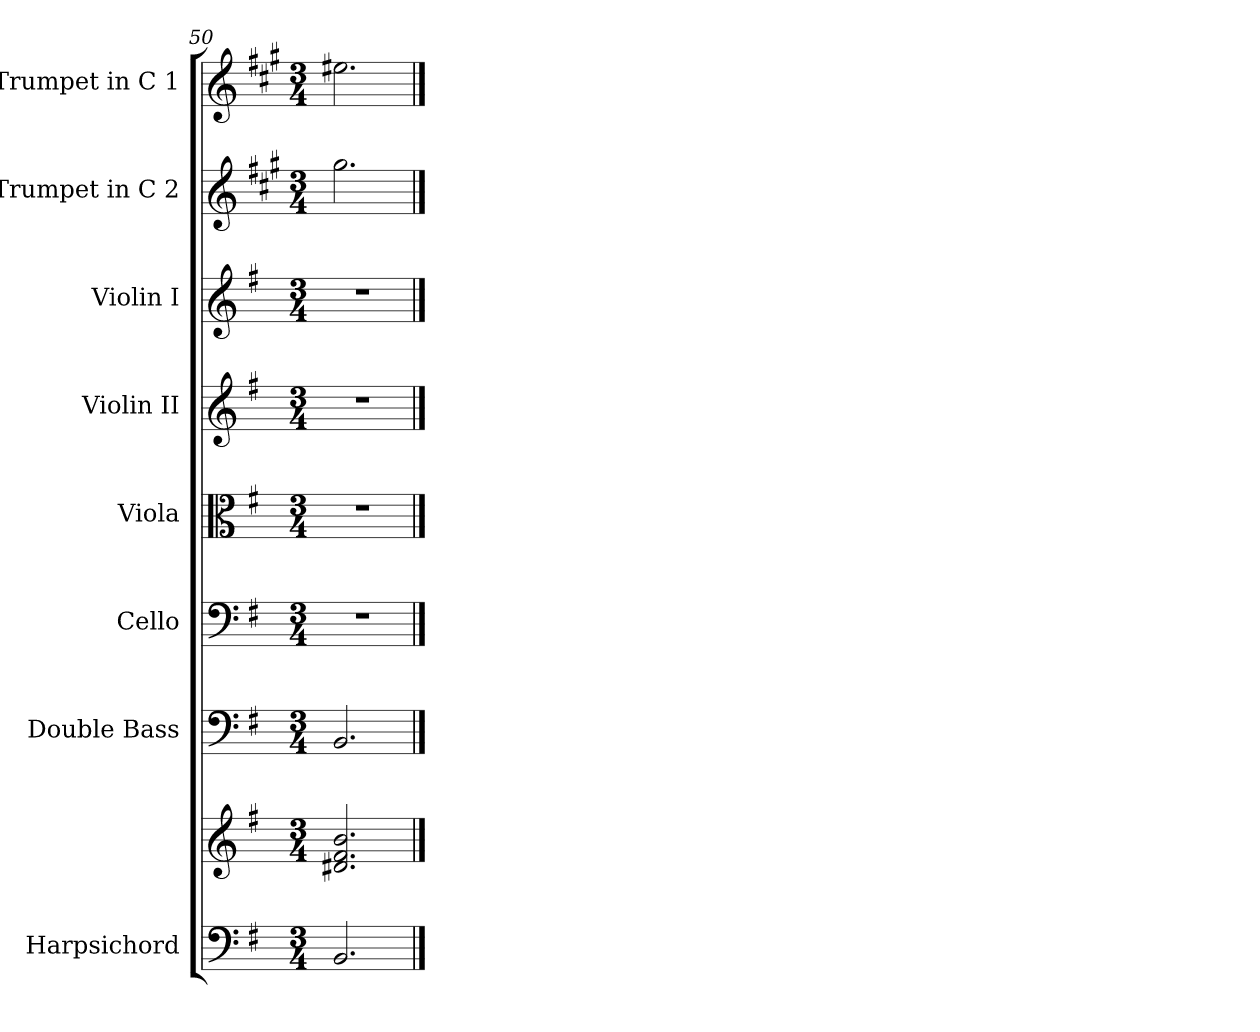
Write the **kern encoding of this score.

**kern	**kern	**kern	**kern	**kern	**kern	**kern	**kern	**kern
*part8	*part8	*part7	*part6	*part5	*part4	*part3	*part2	*part1
*staff9	*staff8	*staff7	*staff6	*staff5	*staff4	*staff3	*staff2	*staff1
*I"Harpsichord	*	*I"Double Bass	*I"Cello	*I"Viola	*I"Violin II	*I"Violin I	*I"Trumpet in C 2	*I"Trumpet in C 1
*I'Hpschd.	*	*I'D.B.	*	*I'Vla.	*I'Vln. II	*I'Vln. I	*	*
!!LO:PB:g=z
*clefF4	*clefG2	*clefF4	*clefF4	*clefC3	*clefG2	*clefG2	*clefG2	*clefG2
*	*	*ITrd7c12	*	*	*	*	*ITrd1c2	*ITrd1c2
*k[f#]	*k[f#]	*k[f#]	*k[f#]	*k[f#]	*k[f#]	*k[f#]	*k[f#]	*k[f#]
*G:	*G:	*G:	*G:	*G:	*G:	*G:	*G:	*G:
*M3/4	*M3/4	*M3/4	*M3/4	*M3/4	*M3/4	*M3/4	*M3/4	*M3/4
=50	=50	=50	=50	=50	=50	=50	=50	=50
2.BB/	2.d#X/ 2.f#/ 2.b/	2.BBB/	2.r	2.r	2.r	2.r	2.ff#\	2.dd#X\
==	==	==	==	==	==	==	==	==
*-	*-	*-	*-	*-	*-	*-	*-	*-
